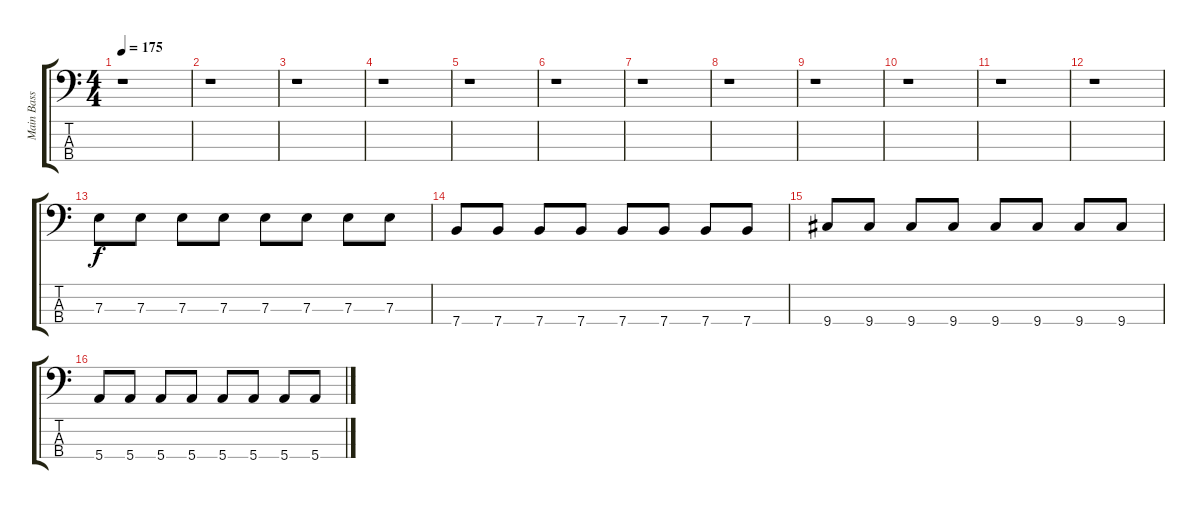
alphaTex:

\track ("Main Bass" "Main Bass") {instrument electricbassfinger}
\staff {score tabs}
\tuning (G2 D2 A1 E1) {hide}
\ts (4 4)
\tempo 175
\clef f4
\ks c
r.1{dy f} |
r.1 |
r.1 |
r.1 |
r.1 |
r.1 |
r.1 |
r.1 |
r.1 |
r.1 |
r.1 |
r.1 |
7.3.8 7.3.8 7.3.8 7.3.8 7.3.8 7.3.8 7.3.8 7.3.8 |
7.4.8 7.4.8 7.4.8 7.4.8 7.4.8 7.4.8 7.4.8 7.4.8 |
9.4.8 9.4.8 9.4.8 9.4.8 9.4.8 9.4.8 9.4.8 9.4.8 |
5.4.8 5.4.8 5.4.8 5.4.8 5.4.8 5.4.8 5.4.8 5.4.8
